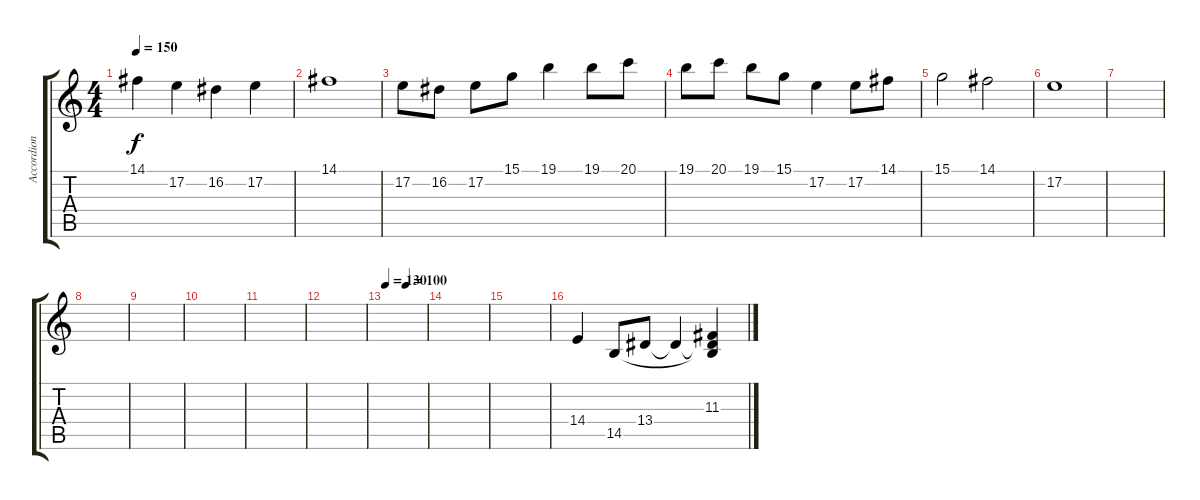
\track ("Accordion" "Accordion") {instrument accordion}
\staff {score tabs}
\tuning (E4 B3 G3 D3 A2 E2) {hide}
\ts (4 4)
\tempo 150
\clef g2
\ks c
14.1.4{dy f} 17.2.4 16.2.4 17.2.4 |
14.1.1 |
17.2.8 16.2.8 17.2.8 15.1.8 19.1.4 19.1.8 20.1.8 |
19.1.8 20.1.8 19.1.8 15.1.8 17.2.4 17.2.8 14.1.8 |
15.1.2 14.1.2 |
17.2.1 |
|
|
|
|
|
|
\tempo 130
\tempo (100 0.5)
|
|
|
14.4.4{volume 9} 14.5.8 13.4.8 13.4{t}.4 (11.3 13.4{t} 14.5{t}).4
